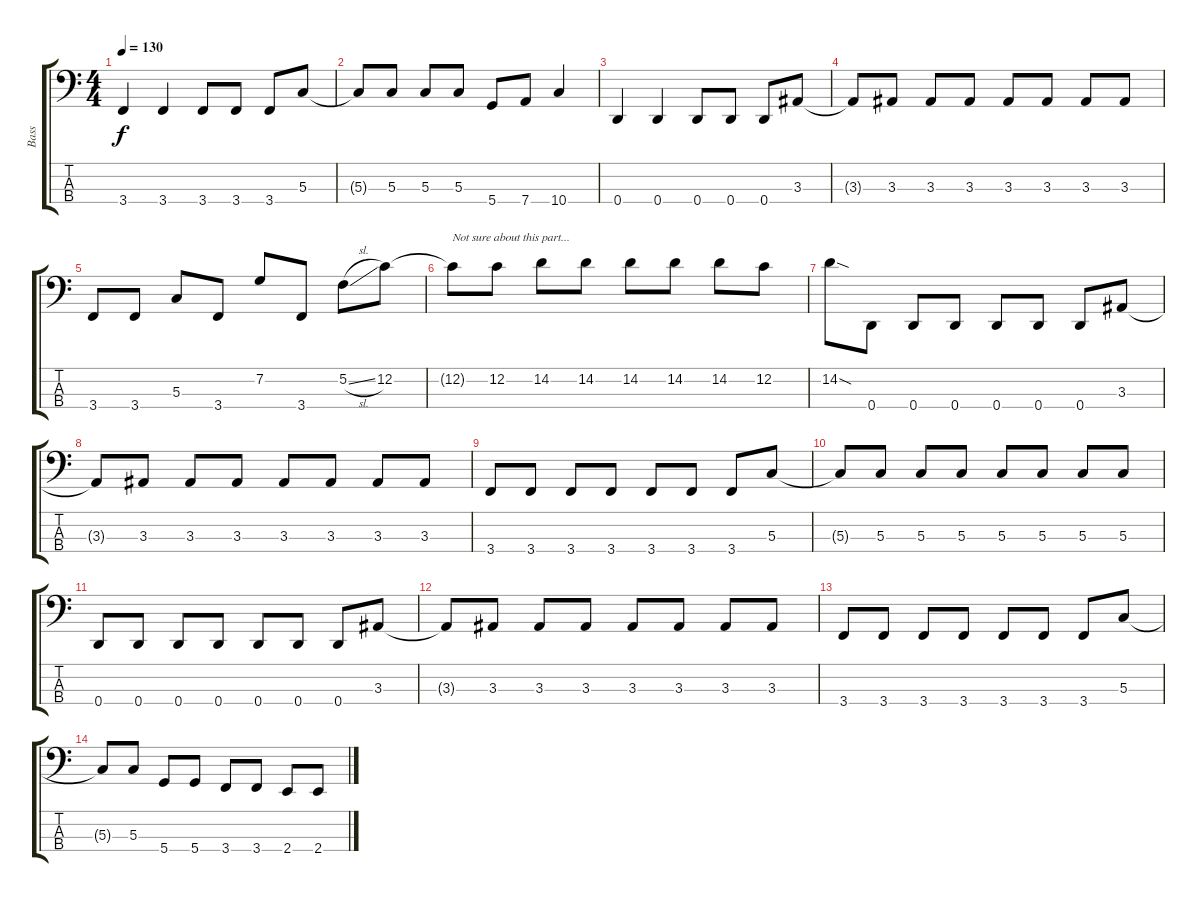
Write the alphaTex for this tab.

\track ("Bass" "Bass") {instrument electricbassfinger}
\staff {score tabs}
\tuning (F2 C2 G1 D1) {hide}
\ts (4 4)
\tempo 130
\clef f4
\ks c
3.4.4{dy f} 3.4.4 3.4.8 3.4.8 3.4.8 5.3.8 |
5.3{t}.8 5.3.8 5.3.8 5.3.8 5.4.8 7.4.8 10.4.4 |
0.4.4 0.4.4 0.4.8 0.4.8 0.4.8 3.3.8 |
3.3{t}.8 3.3.8 3.3.8 3.3.8 3.3.8 3.3.8 3.3.8 3.3.8 |
3.4.8 3.4.8 5.3.8 3.4.8 7.2.8 3.4.8 5.2{sl}.8 12.2.8 |
12.2{t}.8{txt "Not sure about this part..."} 12.2.8 14.2.8 14.2.8 14.2.8 14.2.8 14.2.8 12.2.8 |
14.2{sod}.8 0.4.8 0.4.8 0.4.8 0.4.8 0.4.8 0.4.8 3.3.8 |
3.3{t}.8 3.3.8 3.3.8 3.3.8 3.3.8 3.3.8 3.3.8 3.3.8 |
3.4.8 3.4.8 3.4.8 3.4.8 3.4.8 3.4.8 3.4.8 5.3.8 |
5.3{t}.8 5.3.8 5.3.8 5.3.8 5.3.8 5.3.8 5.3.8 5.3.8 |
0.4.8 0.4.8 0.4.8 0.4.8 0.4.8 0.4.8 0.4.8 3.3.8 |
3.3{t}.8 3.3.8 3.3.8 3.3.8 3.3.8 3.3.8 3.3.8 3.3.8 |
3.4.8 3.4.8 3.4.8 3.4.8 3.4.8 3.4.8 3.4.8 5.3.8 |
5.3{t}.8 5.3.8 5.4.8 5.4.8 3.4.8 3.4.8 2.4.8 2.4.8
